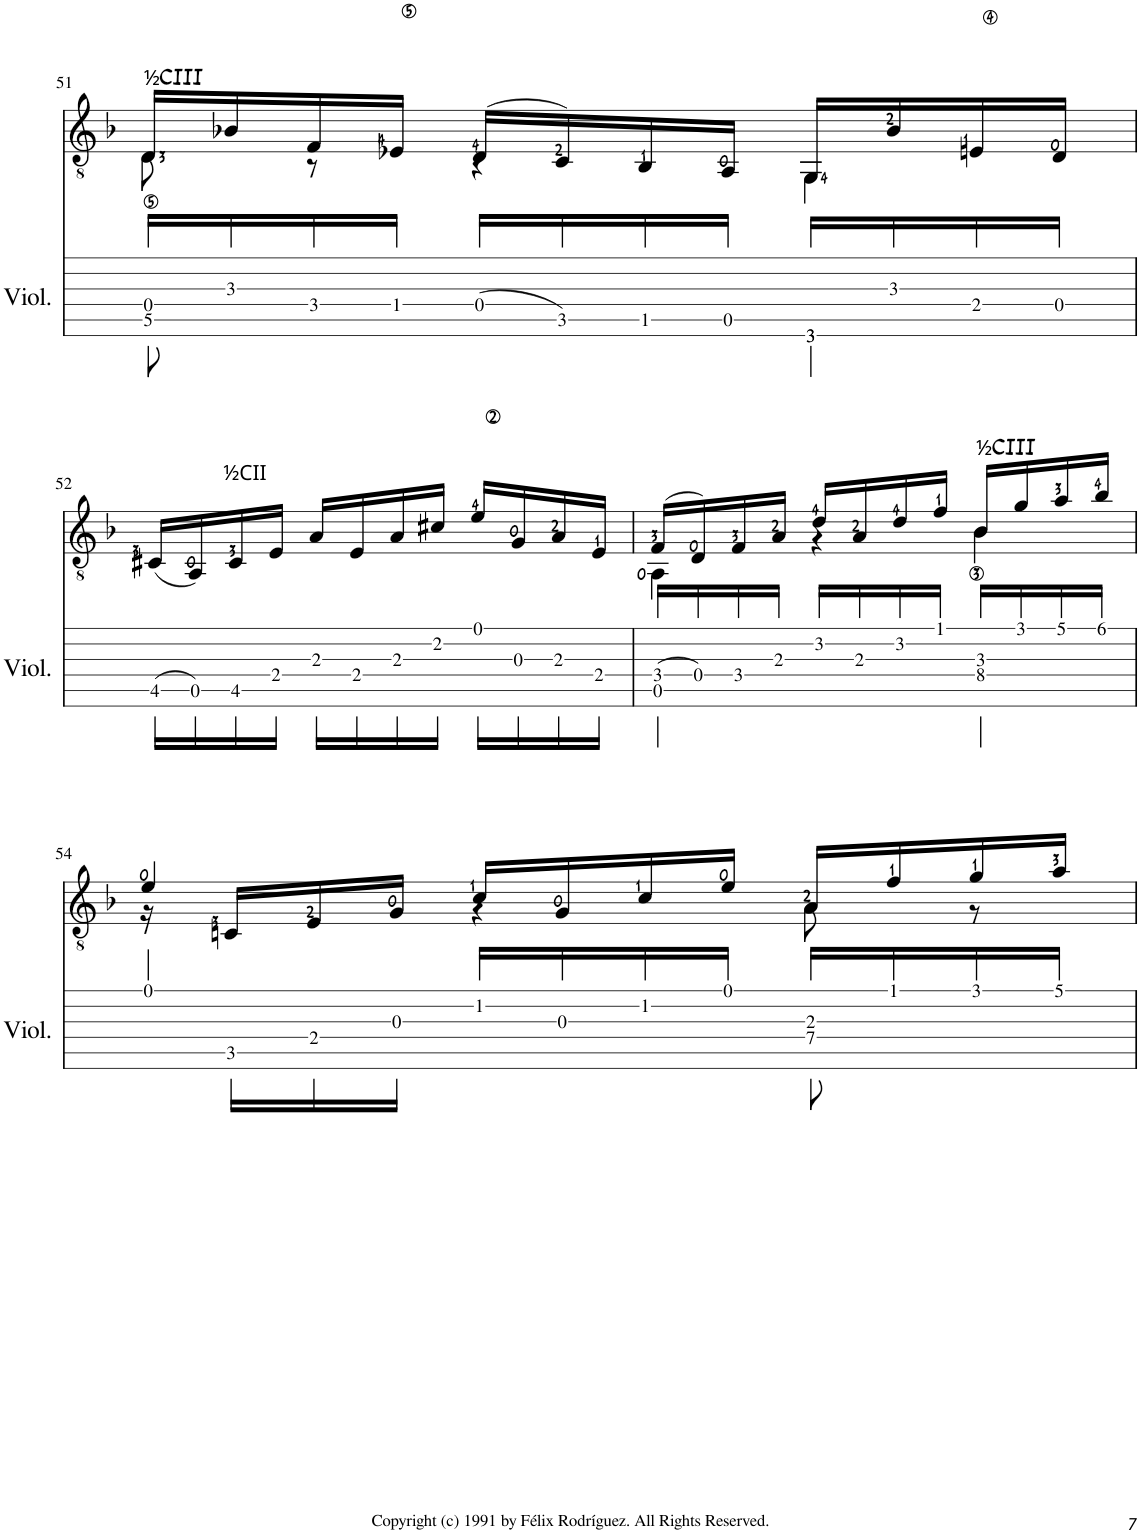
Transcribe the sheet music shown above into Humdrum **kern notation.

**kern	**kern
*part2	*part1
*staff2	*staff1
*I"Violão acústico	*I"6ta en Re
*I'Viol.	*
!!LO:PB:g=z
*	*clefGv2
*k[b-]	*k[b-]
*M3/4	*M3/4
=51	=51
*^	*^
!	!	!LO:TX:a:t=½CIII	!
16D/LL	8D\	16D/LL	8D<\
16B-X/	.	16B-X/	.
16F/	8r	16F/	8r
16E-X/JJ	.	16E-X/JJ	.
(16D/LL	4r	(16D/LL	4r
16C/)	.	16C/)	.
16BB-/	.	16BB-/	.
16AA/JJ	.	16AA/JJ	.
16GG/LL	4GG\	16GG/LL	4GG\
16B-/	.	16B-/	.
16En/	.	16En/	.
16D/JJ	.	16D/JJ	.
*v	*v	*	*
*	*v	*v
!!LO:LB:g=z
=52	=52
(16C#X\LL	(16C#X/LL
16AA\)	16AA/)
!	!LO:TX:a:t=½CII
16C#\	16C#/
16E\JJ	16E/JJ
16A\LL	16A/LL
16E\	16E/
16A\	16A/
16c#X\JJ	16c#X/JJ
16e\LL	16e/LL
16G\	16G/
16A\	16A/
16E\JJ	16E/JJ
=53	=53
*^	*^
(16F/LL	4AA\	(16F/LL	4AA\
16D/)	.	16D/)	.
16F/	.	16F/	.
16A/JJ	.	16A/JJ	.
16d/LL	4r	16d/LL	4r
16A/	.	16A/	.
16d/	.	16d/	.
16f/JJ	.	16f/JJ	.
!	!	!LO:TX:a:t=½CIII	!
16B-/LL	4B-\	16B-/LL	4B-\
16g/	.	16g/	.
16a/	.	16a/	.
16b-/JJ	.	16b-/JJ	.
!!LO:LB:g=z	!!
=54	=54	=54	=54
4e/	16r	4e/	16r
.	16Cn\LL	.	16Cn/LL
.	16E\	.	16E/
.	16G\JJ	.	16G/JJ
16c/LL	4r	16c/LL	4r
16G/	.	16G/	.
16c/	.	16c/	.
16e/JJ	.	16e/JJ	.
16A/LL	8A\	16A/LL	8A\
16f/	.	16f/	.
16g/	8r	16g/	8r
16a/JJ	.	16a/JJ	.
*v	*v	*	*
*	*v	*v
=	=
*-	*-
